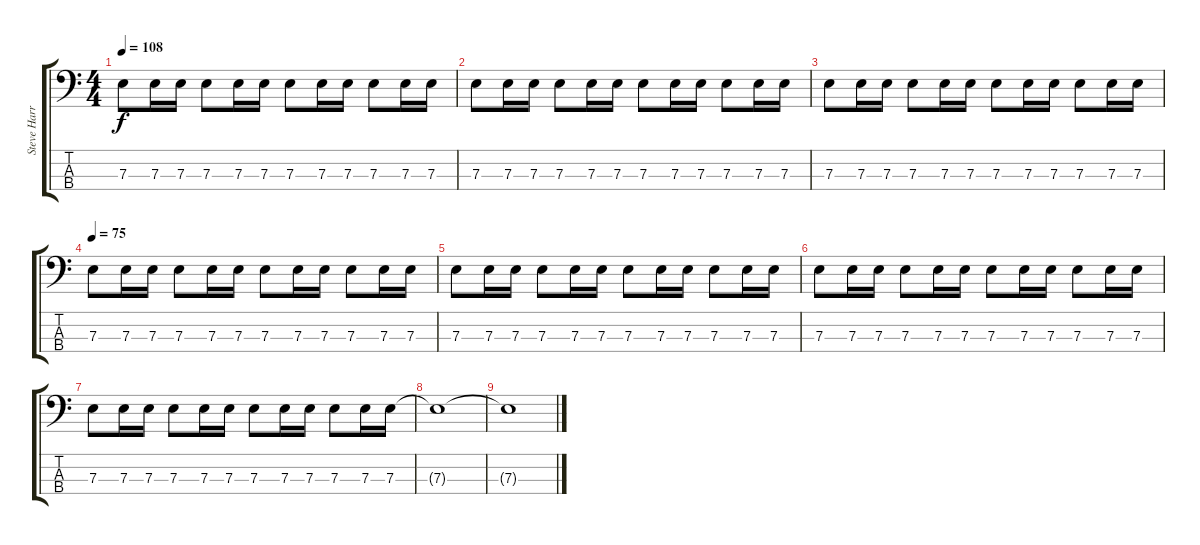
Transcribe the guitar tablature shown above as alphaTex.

\track ("Steve Harris" "Steve Harr") {instrument electricbassfinger}
\staff {score tabs}
\tuning (G2 D2 A1 E1) {hide}
\ts (4 4)
\tempo 108
\clef f4
\ks c
7.3.8{dy f} 7.3.16 7.3.16 7.3.8 7.3.16 7.3.16 7.3.8 7.3.16 7.3.16 7.3.8 7.3.16 7.3.16 |
7.3.8 7.3.16 7.3.16 7.3.8 7.3.16 7.3.16 7.3.8 7.3.16 7.3.16 7.3.8 7.3.16 7.3.16 |
7.3.8 7.3.16 7.3.16 7.3.8 7.3.16 7.3.16 7.3.8 7.3.16 7.3.16 7.3.8 7.3.16 7.3.16 |
\tempo 75
7.3.8 7.3.16 7.3.16 7.3.8 7.3.16 7.3.16 7.3.8 7.3.16 7.3.16 7.3.8 7.3.16 7.3.16 |
7.3.8 7.3.16 7.3.16 7.3.8 7.3.16 7.3.16 7.3.8 7.3.16 7.3.16 7.3.8 7.3.16 7.3.16 |
7.3.8 7.3.16 7.3.16 7.3.8 7.3.16 7.3.16 7.3.8 7.3.16 7.3.16 7.3.8 7.3.16 7.3.16 |
7.3.8 7.3.16 7.3.16 7.3.8 7.3.16 7.3.16 7.3.8 7.3.16 7.3.16 7.3.8 7.3.16 7.3.16 |
7.3{t}.1 |
7.3{t}.1
